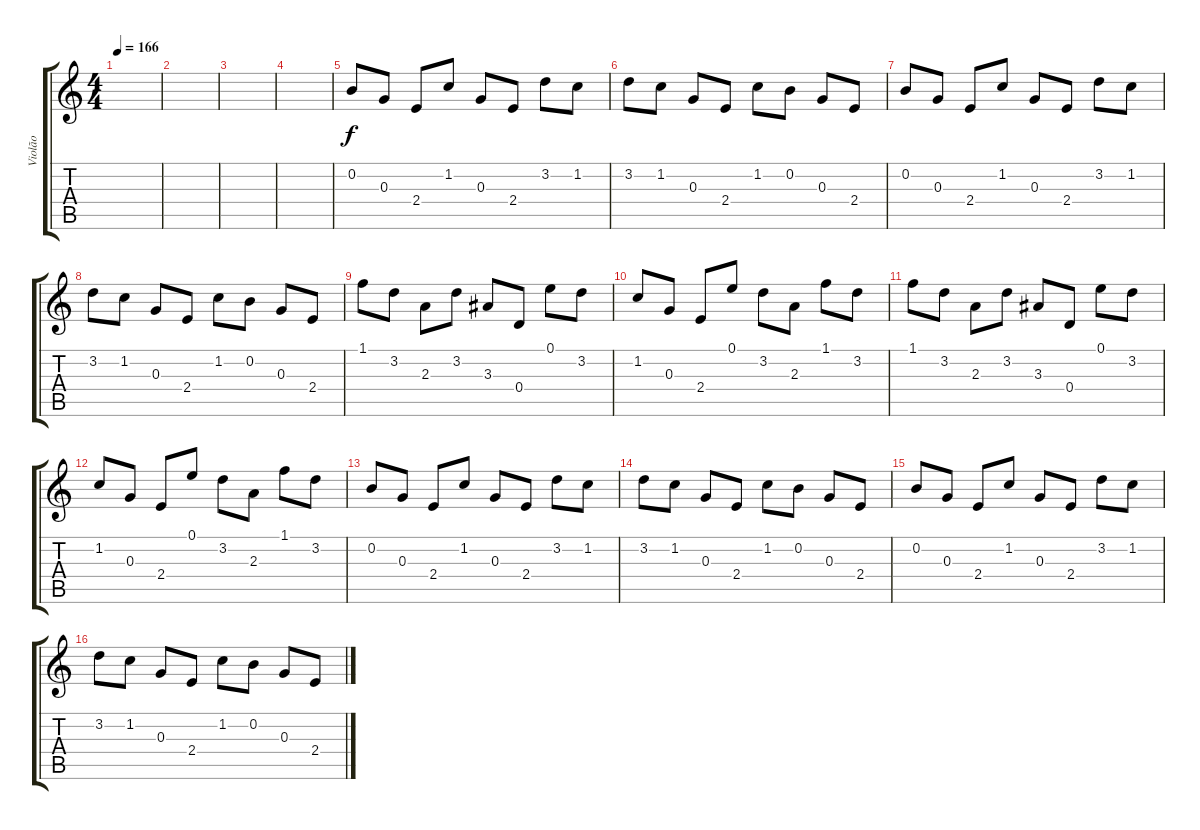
\track ("Violão" "Violão") {instrument acousticguitarsteel}
\staff {score tabs}
\tuning (E4 B3 G3 D3 A2 E2) {hide}
\ts (4 4)
\tempo 166
\clef g2
\ks c
|
|
|
|
0.2.8 0.3.8 2.4.8 1.2.8 0.3.8 2.4.8 3.2.8 1.2.8 |
3.2.8 1.2.8 0.3.8 2.4.8 1.2.8 0.2.8 0.3.8 2.4.8 |
0.2.8 0.3.8 2.4.8 1.2.8 0.3.8 2.4.8 3.2.8 1.2.8 |
3.2.8 1.2.8 0.3.8 2.4.8 1.2.8 0.2.8 0.3.8 2.4.8 |
1.1.8 3.2.8 2.3.8 3.2.8 3.3.8 0.4.8 0.1.8 3.2.8 |
1.2.8 0.3.8 2.4.8 0.1.8 3.2.8 2.3.8 1.1.8 3.2.8 |
1.1.8 3.2.8 2.3.8 3.2.8 3.3.8 0.4.8 0.1.8 3.2.8 |
1.2.8 0.3.8 2.4.8 0.1.8 3.2.8 2.3.8 1.1.8 3.2.8 |
0.2.8 0.3.8 2.4.8 1.2.8 0.3.8 2.4.8 3.2.8 1.2.8 |
3.2.8 1.2.8 0.3.8 2.4.8 1.2.8 0.2.8 0.3.8 2.4.8 |
0.2.8 0.3.8 2.4.8 1.2.8 0.3.8 2.4.8 3.2.8 1.2.8 |
3.2.8 1.2.8 0.3.8 2.4.8 1.2.8 0.2.8 0.3.8 2.4.8
